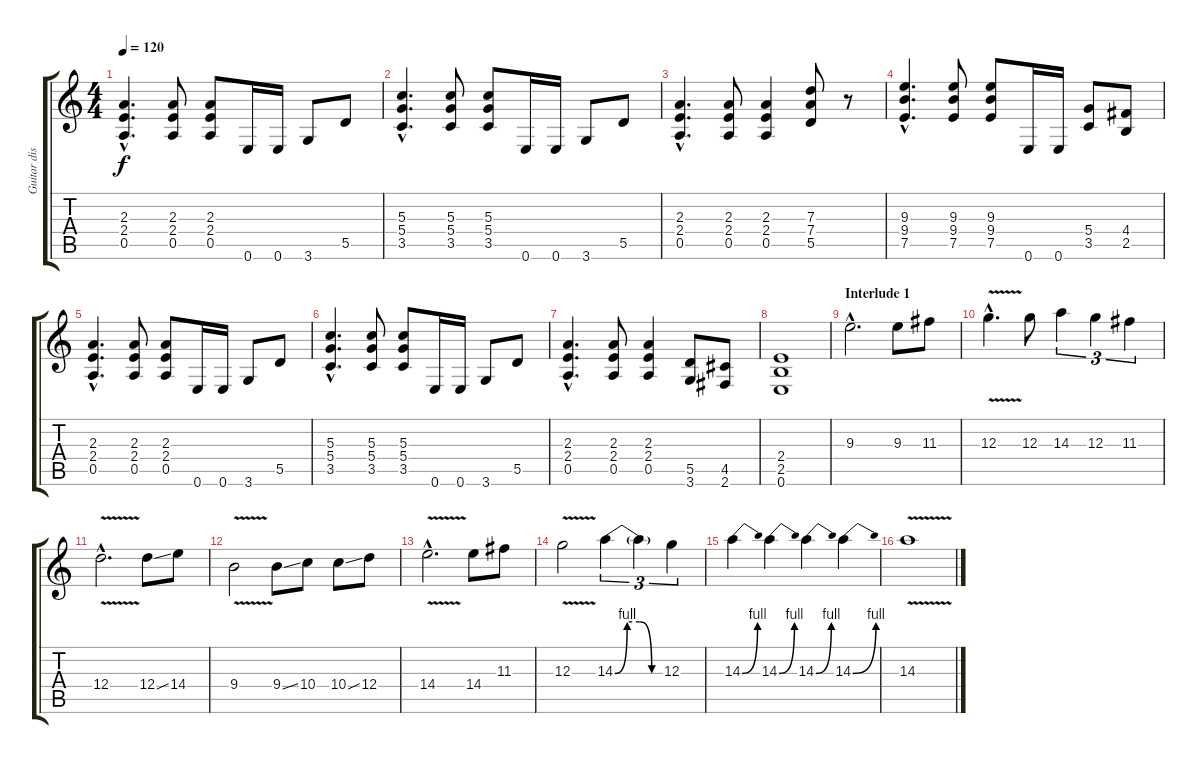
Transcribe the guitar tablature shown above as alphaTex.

\track ("Guitar distortion 4" "Guitar dis") {instrument distortionguitar}
\staff {score tabs}
\tuning (E4 B3 G3 D3 A2 E2) {hide}
\ts (4 4)
\tempo 120
\clef g2
\ks c
(2.3{hac} 2.4{hac} 0.5{hac}).4{d dy f} (2.3 2.4 0.5).8 (2.3 2.4 0.5).8 0.6.16 0.6.16 3.6.8 5.5.8 |
(5.3{hac} 5.4{hac} 3.5{hac}).4{d} (5.3 5.4 3.5).8 (5.3 5.4 3.5).8 0.6.16 0.6.16 3.6.8 5.5.8 |
(2.3{hac} 2.4{hac} 0.5{hac}).4{d} (2.3 2.4 0.5).8 (2.3 2.4 0.5).4 (7.3 7.4 5.5).8 r.8 |
(9.3{hac} 9.4{hac} 7.5{hac}).4{d} (9.3 9.4 7.5).8 (9.3 9.4 7.5).8 0.6.16 0.6.16 (5.4 3.5).8 (4.4 2.5).8 |
(2.3{hac} 2.4{hac} 0.5{hac}).4{d} (2.3 2.4 0.5).8 (2.3 2.4 0.5).8 0.6.16 0.6.16 3.6.8 5.5.8 |
(5.3{hac} 5.4{hac} 3.5{hac}).4{d} (5.3 5.4 3.5).8 (5.3 5.4 3.5).8 0.6.16 0.6.16 3.6.8 5.5.8 |
(2.3{hac} 2.4{hac} 0.5{hac}).4{d} (2.3 2.4 0.5).8 (2.3 2.4 0.5).4 (5.5 3.6).8 (4.5 2.6).8 |
(2.4 2.5 0.6).1 |
\section ("" "Interlude 1")
9.3{hac}.2{d volume 13} 9.3.8 11.3.8 |
12.3{v hac}.4{d} 12.3.8 14.3.4{tu (3 2)} 12.3.4{tu (3 2)} 11.3.4{tu (3 2)} |
12.4{v hac}.2{d} 12.4{ss}.8 14.4.8 |
9.4{v}.2 9.4{ss}.8 10.4.8 10.4{ss}.8 12.4.8 |
14.4{v hac}.2{d} 14.4.8 11.3.8 |
12.3{v}.2 14.3{be (custom 0 0 15 4 30 4 45 0 60 0)}.4{tu (3 2)} 14.3{t}.4{tu (3 2)} 12.3.4{tu (3 2)} |
14.3{be (bend 0 0 60 4)}.4 14.3{be (bend 0 0 60 4)}.4 14.3{be (bend 0 0 60 4)}.4 14.3{be (bend 0 0 60 4)}.4 |
14.3{v}.1
